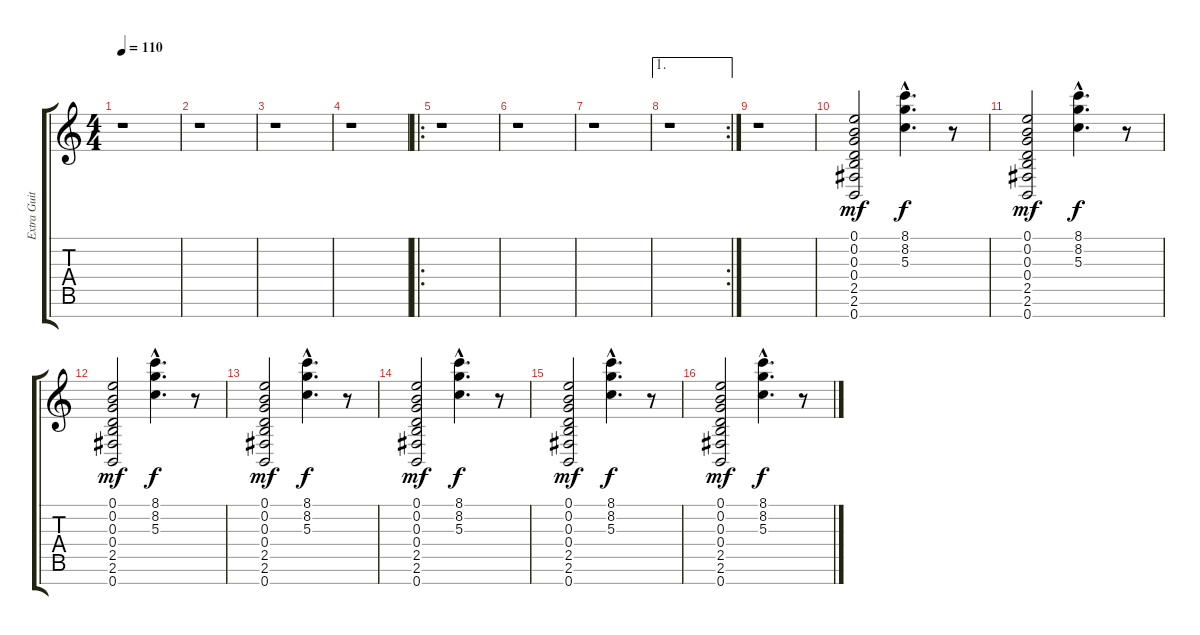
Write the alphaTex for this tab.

\track ("Extra Guitar" "Extra Guit") {instrument distortionguitar}
\staff {score tabs}
\tuning (E4 B3 G3 D3 A2 E2 B1) {hide}
\ts (4 4)
\tempo 110
\clef g2
\ks c
r.1{dy mf instrument distortionguitar} |
r.1 |
r.1 |
r.1 |
\ro
r.1 |
r.1 |
r.1 |
\ae 1
\rc 2
r.1 |
r.1 |
(0.1 0.2 0.3 0.4 2.5 2.6 0.7).2 (8.1{hac} 8.2{hac} 5.3{hac}).4{d dy f instrument overdrivenguitar} r.8 |
(0.1 0.2 0.3 0.4 2.5 2.6 0.7).2{dy mf} (8.1{hac} 8.2{hac} 5.3{hac}).4{d dy f instrument overdrivenguitar} r.8 |
(0.1 0.2 0.3 0.4 2.5 2.6 0.7).2{dy mf} (8.1{hac} 8.2{hac} 5.3{hac}).4{d dy f instrument overdrivenguitar} r.8 |
(0.1 0.2 0.3 0.4 2.5 2.6 0.7).2{dy mf} (8.1{hac} 8.2{hac} 5.3{hac}).4{d dy f instrument overdrivenguitar} r.8 |
(0.1 0.2 0.3 0.4 2.5 2.6 0.7).2{dy mf} (8.1{hac} 8.2{hac} 5.3{hac}).4{d dy f instrument overdrivenguitar} r.8 |
(0.1 0.2 0.3 0.4 2.5 2.6 0.7).2{dy mf} (8.1{hac} 8.2{hac} 5.3{hac}).4{d dy f instrument overdrivenguitar} r.8 |
(0.1 0.2 0.3 0.4 2.5 2.6 0.7).2{dy mf} (8.1{hac} 8.2{hac} 5.3{hac}).4{d dy f instrument overdrivenguitar} r.8
